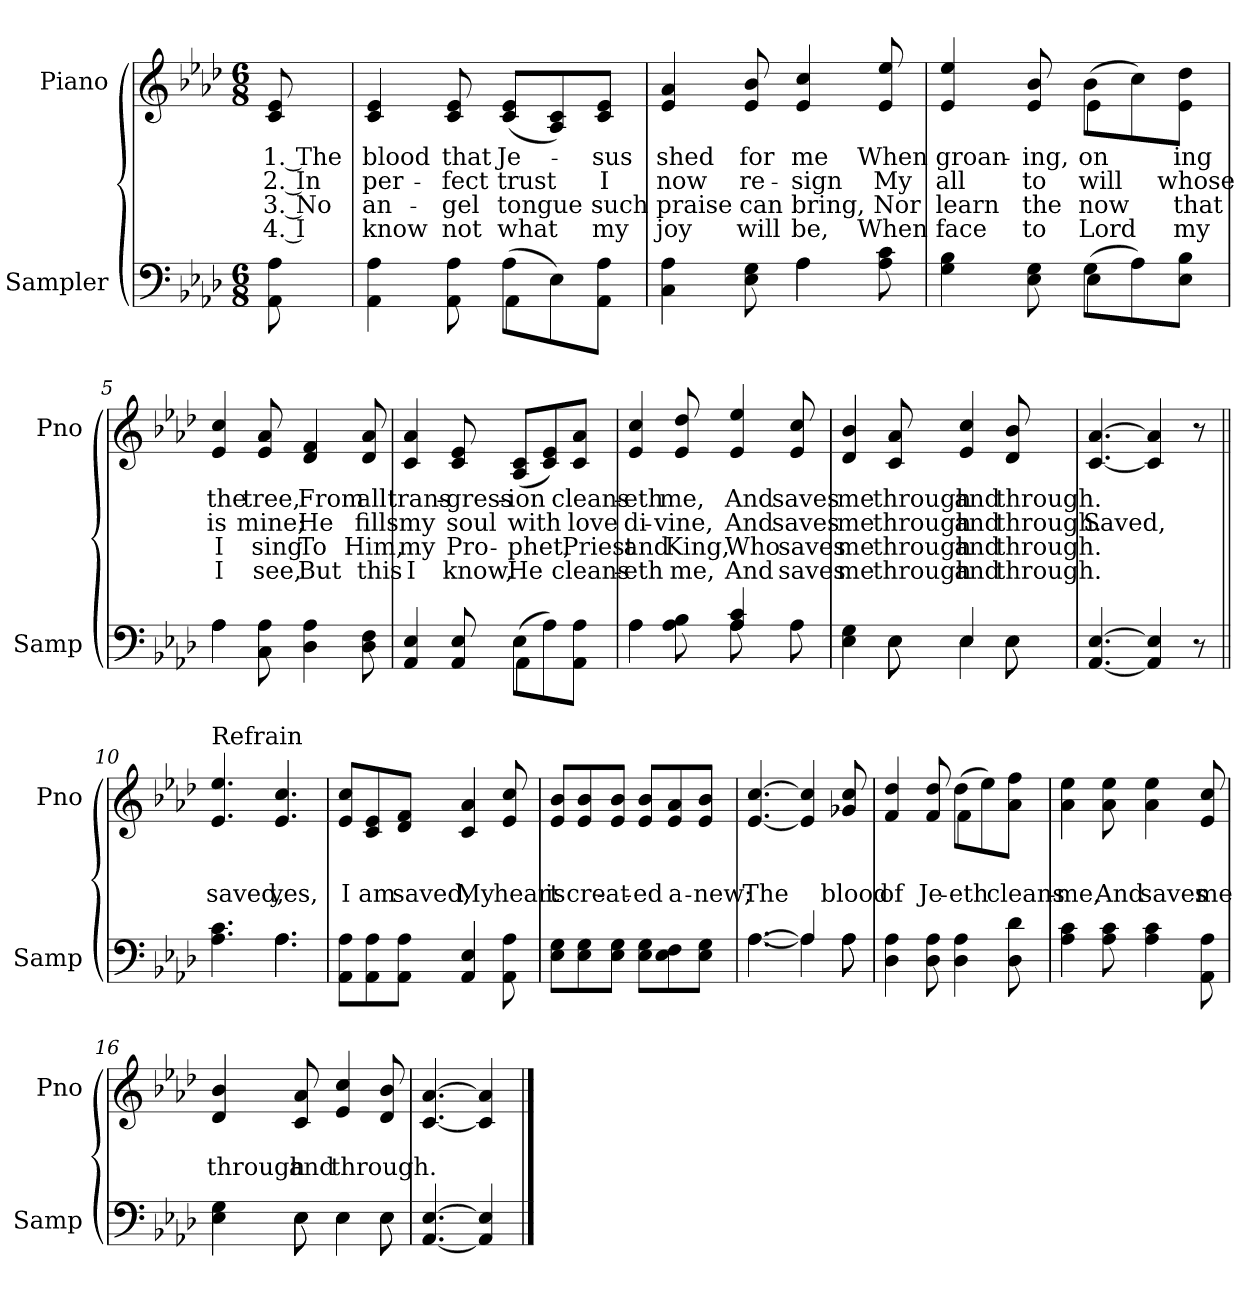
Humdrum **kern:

**kern	**kern	**text	**text	**text	**text
*part2	*part1	*part1	*part1	*part1	*part1
*staff2	*staff1	*staff1	*staff1	*staff1	*staff1
*I"Sampler	*I"Piano	*	*	*	*
*I'Samp	*I'Pno	*	*	*	*
*clefF4	*clefG2	*	*	*	*
*k[b-e-a-d-]	*k[b-e-a-d-]	*	*	*	*
*A-:	*A-:	*	*	*	*
*M6/8	*M6/8	*	*	*	*
=1	=1	=1	=1	=1	=1
8AA- 8A-	8c 8e-	1. The	2. In	3. No	4. I
=2	=2	=2	=2	=2	=2
*^	*	*	*	*	*
4AA- 4A-	4.ryy	4c 4e-	blood	per-	an-	know
8AA- 8A-	.	8c 8e-	that	-fect	-gel	not
(8A-\L	4AA-	(8c/ 8e-/L	Je-	trust	tongue	what
8E-\)	.	8A-/ 8c/)	.	.	.	.
8AA-\ 8A-\J	8ryy	8c/ 8e-/J	-sus	I	such	my
=3	=3	=3	=3	=3	=3	=3
4C 4A-	4.ryy	4e- 4a-	shed	now	praise	joy
8E- 8G	.	8e- 8b-	for	re-	can	will
4A-\	4A-	4e- 4cc	me	-sign	bring,	be,
8A- 8c	8ryy	8e- 8ee-	When	My	Nor	When
=4	=4	=4	=4	=4	=4	=4
*	*	*^	*	*	*	*
4G 4B-	4.ryy	4e- 4ee-	4.ryy	groan-	all	learn	face
8E- 8G	.	8e- 8b-	.	-ing,	to	the	to
(8G\L	4E-	(8b-\L	4e-	on	will	now	Lord
8A-\)	.	8cc\)	.	.	.	.	.
8E-\ 8B-\J	8ryy	8e-\ 8dd-\J	8ryy	-ing	whose	that	my
*	*	*v	*v	*	*	*	*
=5	=5	=5	=5	=5	=5	=5
4A-\	4A-	4e- 4cc	the	is	I	I
8C 8A-	2ryy	8e- 8a-	tree,	mine;	sing	see,
4D- 4A-	.	4d- 4f	From	He	To	But
8D- 8F	.	8d- 8a-	all	fills	Him,	this
=6	=6	=6	=6	=6	=6	=6
4AA- 4E-	4.ryy	4c 4a-	trans-	my	my	I
8AA- 8E-	.	8c 8e-	-gress-	soul	Pro-	know,
(8E-\L	4AA-	(8A-/ 8c/L	-ion	with	-phet,	He
8A-\)	.	8c/ 8e-/)	.	.	.	.
8AA-\ 8A-\J	8ryy	8c/ 8a-/J	cleans-	love	Priest	cleans-
=7	=7	=7	=7	=7	=7	=7
4A-\	4A-	4e- 4cc	-eth	di-	and	-eth
8A- 8B-	8ryy	8e- 8dd-	me,	-vine,	King,	me,
4A- 4c	8A-	4e- 4ee-	And	And	Who	And
.	4ryy	.	.	.	.	.
8A-\	.	8e- 8cc	saves	saves	saves	saves
=8	=8	=8	=8	=8	=8	=8
4E- 4G	4ryy	4d- 4b-	me	me	me	me
8E-\	8E-	8c 8a-	through	through	through	through
4E-/	4E-	4e- 4cc	and	and	and	and
8E-\	8E-	8d- 8b-	through.	through.	through.	through.
*v	*v	*	*	*	*	*
=9	=9	=9	=9	=9	=9
[4.AA- [4.E-	[4.c [4.a-	.	Saved,	.	.
4AA-] 4E-]	4c] 4a-]	.	.	.	.
8r	8r	.	.	.	.
=10||	=10||	=10||	=10||	=10||	=10||
*^	*	*	*	*	*
!	!	!LO:TX:t=Refrain	!	!	!	!
4.A- 4.c	4.ryy	4.e- 4.ee-	.	saved,	.	.
4.A-\	4.A-	4.e- 4.cc	.	yes,	.	.
*v	*v	*	*	*	*	*
=11	=11	=11	=11	=11	=11
8AA-\ 8A-\L	8e-/ 8cc/L	.	I	.	.
8AA-\ 8A-\	8c/ 8e-/	.	am	.	.
8AA-\ 8A-\J	8d-/ 8f/J	.	saved,	.	.
4AA- 4E-	4c 4a-	.	My	.	.
8AA- 8A-	8e- 8cc	.	heart	.	.
=12	=12	=12	=12	=12	=12
8E-\ 8G\L	8e-/ 8b-/L	.	is	.	.
8E-\ 8G\	8e-/ 8b-/	.	cre-	.	.
8E-\ 8G\J	8e-/ 8b-/J	.	-at-	.	.
8E-\ 8G\L	8e-/ 8b-/L	.	-ed	.	.
8E-\ 8F\	8e-/ 8a-/	.	a-	.	.
8E-\ 8G\J	8e-/ 8b-/J	.	-new;	.	.
=13	=13	=13	=13	=13	=13
*^	*	*	*	*	*
[4.A-\	[4.A-	[4.e- [4.cc	.	The	.	.
4A-/]	4A-]	4e-] 4cc]	.	.	.	.
8A-\	8A-	8g-X 8cc	.	blood	.	.
*v	*v	*	*	*	*	*
=14	=14	=14	=14	=14	=14
*	*^	*	*	*	*
4D- 4A-	4f 4dd-	4.ryy	.	of	.	.
8D- 8A-	8f 8dd-	.	.	Je-	.	.
4D- 4A-	(8dd-\L	4f	.	-eth	.	.
.	8ee-\)	.	.	.	.	.
8D- 8d-	8a-\ 8ff\J	8ryy	.	cleans-	.	.
*	*v	*v	*	*	*	*
=15	=15	=15	=15	=15	=15
4A- 4c	4a- 4ee-	.	me,	.	.
8A- 8c	8a- 8ee-	.	And	.	.
4A- 4c	4a- 4ee-	.	saves	.	.
8AA- 8A-	8e- 8cc	.	me	.	.
=16	=16	=16	=16	=16	=16
*^	*	*	*	*	*
4E- 4G	4ryy	4d- 4b-	.	through	.	.
8E-\	8E-	8c 8a-	.	and	.	.
4E-\	4E-	4e- 4cc	.	through.	.	.
8E-\	8E-	8d- 8b-	.	.	.	.
*v	*v	*	*	*	*	*
=17	=17	=17	=17	=17	=17
[4.AA- [4.E-	[4.c [4.a-	.	.	.	.
4AA-] 4E-]	4c] 4a-]	.	.	.	.
==	==	==	==	==	==
*-	*-	*-	*-	*-	*-
